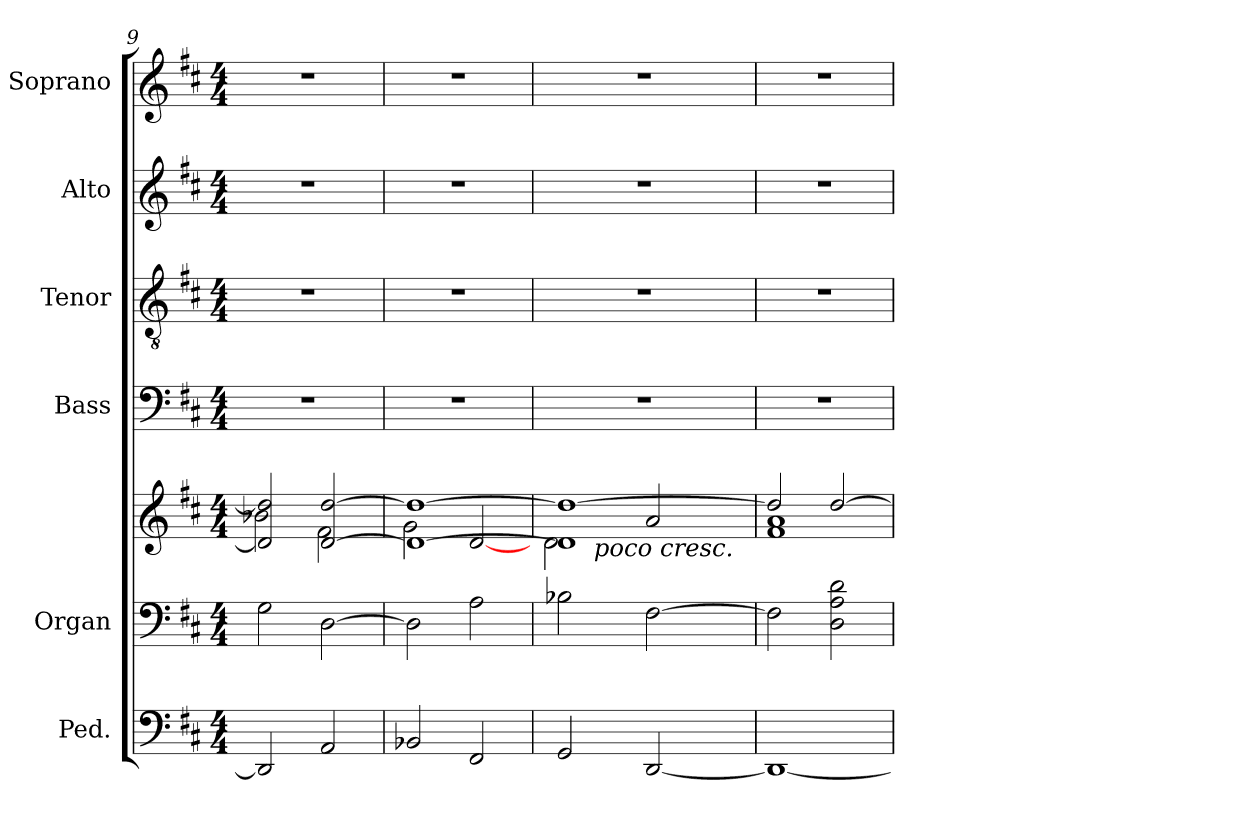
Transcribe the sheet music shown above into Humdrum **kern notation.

**kern	**kern	**kern	**kern	**kern	**kern	**kern
*part6	*part5	*part5	*part4	*part3	*part2	*part1
*staff7	*staff6	*staff5	*staff4	*staff3	*staff2	*staff1
*I"Ped.	*I"Organ	*	*I"Bass	*I"Tenor	*I"Alto	*I"Soprano
*	*	*	*I'B.	*I'T.	*I'A.	*I'S.
*clefF4	*clefF4	*clefG2	*clefF4	*clefGv2	*clefG2	*clefG2
*	*	*	*	*ITrd7c12	*	*
*k[f#c#]	*k[f#c#]	*k[f#c#]	*k[f#c#]	*k[f#c#]	*k[f#c#]	*k[f#c#]
*D:	*D:	*D:	*D:	*D:	*D:	*D:
*M4/4	*M4/4	*M4/4	*M4/4	*M4/4	*M4/4	*M4/4
=9	=9	=9	=9	=9	=9	=9
*	*	*^	*	*	*	*
2DDi/]	2Gi\	2di/] 2ddi]	2b-Xi\	1r	1r	1r	1r
2AAi/	[2Di\	[2di/ [2ddi	2f#i\	.	.	.	.
=10	=10	=10	=10	=10	=10	=10	=10
2BB-Xi/	2Di\]	1di_ 1ddi_	2gi\	1r	1r	1r	1r
2FF#i/	2Ai\	.	[2di/	.	.	.	.
=11	=11	=11	=11	=11	=11	=11	=11
*	*	*	*^	*	*	*	*
2GGi/	2B-Xi\	1di] 1ddi_	2di\	8ryy	1r	1r	1r	1r
.	.	.	.	128ryy	.	.	.	.
.	.	.	.	256ryy	.	.	.	.
.	.	.	.	1024ryy	.	.	.	.
!	!	!	!	!LO:TX:b:i:t=poco cresc.	!	!	!	!
.	.	.	.	2ryy	.	.	.	.
[2DDi/	[2F#i\	.	2ai/	.	.	.	.	.
.	.	.	.	4ryy	.	.	.	.
.	.	.	.	16ryy	.	.	.	.
.	.	.	.	32ryy	.	.	.	.
.	.	.	.	64ryy	.	.	.	.
.	.	.	.	512.ryy	.	.	.	.
*	*	*	*v	*v	*	*	*	*
=12	=12	=12	=12	=12	=12	=12	=12
1DDi_	2F#i\]	2ddi/]	1f#i 1ai	1r	1r	1r	1r
.	2Di\ 2Ai 2di	[2ddi/	.	.	.	.	.
*	*	*v	*v	*	*	*	*
=	=	=	=	=	=	=
*-	*-	*-	*-	*-	*-	*-
